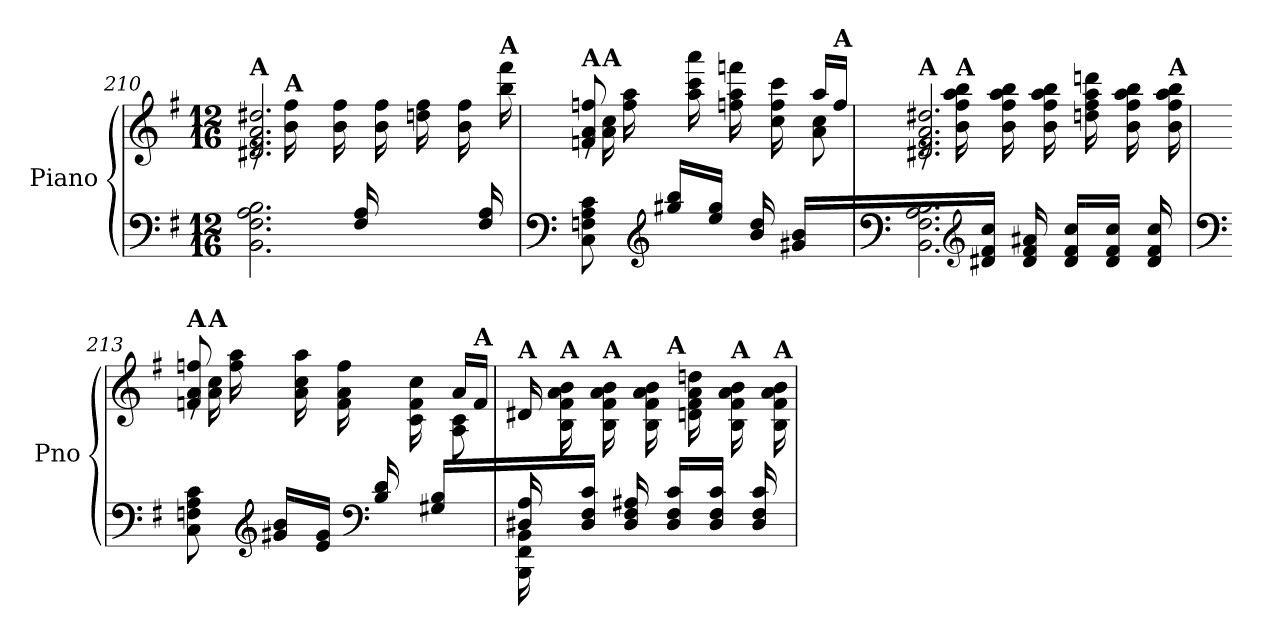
**kern	**kern
*part1	*part1
*staff2	*staff1
*I"Piano	*
*I'Pno	*
*clefF4	*clefG2
*k[f#]	*k[f#]
*M12/16	*M12/16
=210	=210
*^	*^
!	!	!LO:TX:a:B:t=A	!
8ryy	2.BB\ 2.F#\ 2.A\ 2.B\	2.d#X/ 2.f#/ 2.a/ 2.dd#X/	16re
*	*	*8va	*
!	!	!	!LO:TX:a:B:t=A
.	.	.	16bb\ 16fff#\ 16aaa\yy 16bbb\yyLL
*clefG2	*	*	*
*	*	*X8va	*
16dd#X/ 16ff#/ 16ccc/yyJJ	.	.	16ryy
*	*	*8va	*
16ryy	.	.	16bb\ 16fff#\ 16aaa\yy 16bbb\yyLL
*	*	*X8va	*
16dd#/ 16ff#/ 16aa#X/yy	.	.	16ryy
*	*	*8va	*
16ryy	.	.	16bb\ 16fff#\ 16aaan\yy 16bbb\yyJJ
*	*	*X8va	*
16dd#/ 16ff#/ 16ccc/yyLL	.	.	16ryy
*	*	*8va	*
16ryy	.	.	16dddn\ 16fff#\ 16aaa\yy 16ddddn\yy
*	*	*X8va	*
16dd#X/ 16ff#/ 16ccc/yyJJ	.	.	16ryy
*	*	*8va	*
16ryy	.	.	16bb\ 16fff#\ 16aaa\yy 16bbb\yyLL
*	*	*X8va	*
16dd#/ 16ff#/ 16ccc/yy	.	.	16ryy
!	!	!	!LO:TX:a:B:t=A
16ryy	.	.	16bb\ 16fff#\ 16aaa\yy 16bbb\yyJJ
=211	=211	=211	=211
*clefF4	*	*	*
!	!	!LO:TX:a:B:t=A	!
8.ryy	8C\ 8Fn\ 8A\ 8c\	8fn/ 8a/ 8ffn/	16rg
!	!	!	!LO:TX:a:B:t=A
.	.	.	16a\ 16cc\LL
.	16ryy	16ryy	16ff\ 16aa\JJ
*clefG2	*	*	*
16gg#X/ 16bb/LL	8ryy	8ryy	16ryy
16ryy	.	.	16aa\ 16ccc\ 16aaa\
16ee/ 16gg#/JJ	16ryy	16ryy	16ryy
16ryy	8ryy	8ryy	16ffn\ 16aa\ 16fffn\LL
16b/ 16dd/	.	.	16ryy
16ryy	16ryy	16ryy	16cc\ 16ff\ 16ccc\JJ
16g#X/ 16b/KL	8ryy	16ryy	16ryy
8ryy	.	16aa/LL	8a\ 8cc\J
!	!	!LO:TX:a:B:t=A	!
.	16ryy	16ff/JJ	.
!!LO:PB:g=z	!!
=212	=212	=212	=212
*clefF4	*	*	*
!	!	!LO:TX:a:B:t=A	!
8ryy	2.BB\ 2.F#\ 2.A\ 2.B\	2.d#X/ 2.f#/ 2.a/ 2.dd#X/	16re
!	!	!	!LO:TX:a:B:t=A
.	.	.	16b\ 16ff#\ 16aa\ 16bb\LL
*clefG2	*	*	*
16d#/ 16f#/ 16cc/JJ	.	.	16ryy
16ryy	.	.	16b\ 16ff#\ 16aa\ 16bb\LL
16d#/ 16f#/ 16a#X/	.	.	16ryy
16ryy	.	.	16b\ 16ff#\ 16aa\ 16bb\JJ
16d#/ 16f#/ 16cc/LL	.	.	16ryy
16ryy	.	.	16ddn\ 16ff#\ 16aa\ 16dddn\
16d#/ 16f#/ 16cc/JJ	.	.	16ryy
16ryy	.	.	16b\ 16ff#\ 16aa\ 16bb\LL
16d#/ 16f#/ 16cc/	.	.	16ryy
!	!	!	!LO:TX:a:B:t=A
16ryy	.	.	16b\ 16ff#\ 16aa\ 16bb\JJ
=213	=213	=213	=213
*clefF4	*	*	*
!	!	!LO:TX:a:B:t=A	!
8.ryy	8C\ 8Fn\ 8A\ 8c\	8fn/ 8a/ 8ffn/	16rg
!	!	!	!LO:TX:a:B:t=A
.	.	.	16a\ 16cc\LL
.	16ryy	16ryy	16ff\ 16aa\JJ
*clefG2	*	*	*
16g#X/ 16b/LL	8ryy	8ryy	16ryy
16ryy	.	.	16a\ 16cc\ 16aa\
16e/ 16g#/JJ	16ryy	16ryy	16ryy
16ryy	8ryy	8ryy	16f\ 16a\ 16ff\LL
*clefF4	*	*	*
16B/ 16d/	.	.	16ryy
16ryy	16ryy	16ryy	16c\ 16f\ 16cc\JJ
16G#X/ 16B/KL	8ryy	16ryy	16ryy
8ryy	.	16a/LL	8A\ 8c\J
!	!	!LO:TX:a:B:t=A	!
.	16ryy	16f/JJ	.
*	*	*v	*v
=214	=214	=214
*	*^	*
!	!	!	!LO:TX:a:B:t=A
8ryy	16D#X/ 16A/	16BBB\ 16FF#\ 16BB\	16d#X/
!	!	!	!LO:TX:a:B:t=A
.	2ryy	16ryy	16B\ 16f#\ 16a\ 16b\LL
16D#/ 16F#/ 16c/JJ	.	16ryy	16ryy
!	!	!	!LO:TX:a:B:t=A
16ryy	.	8ryy	16B\ 16f#\ 16a\ 16b\LL
16D#/ 16F#/ 16A#X/	.	.	16ryy
16ryy	.	16ryy	16B\ 16f#\ 16a\ 16b\JJ
!	!	!	!LO:TX:a:B:t=A
16D#/ 16F#/ 16c/LL	.	8ryy	16ryy
16ryy	.	.	16dn\ 16f#\ 16a\ 16ddn\
16D#/ 16F#/ 16c/JJ	.	16ryy	16ryy
!	!	!	!LO:TX:a:B:t=A
16ryy	8.ryy	8ryy	16B\ 16f#\ 16a\ 16b\LL
16D#/ 16F#/ 16c/	.	.	16ryy
!	!	!	!LO:TX:a:B:t=A
16ryy	.	16ryy	16B\ 16f#\ 16a\ 16b\JJ
*v	*v	*v	*
=	=
*-	*-
